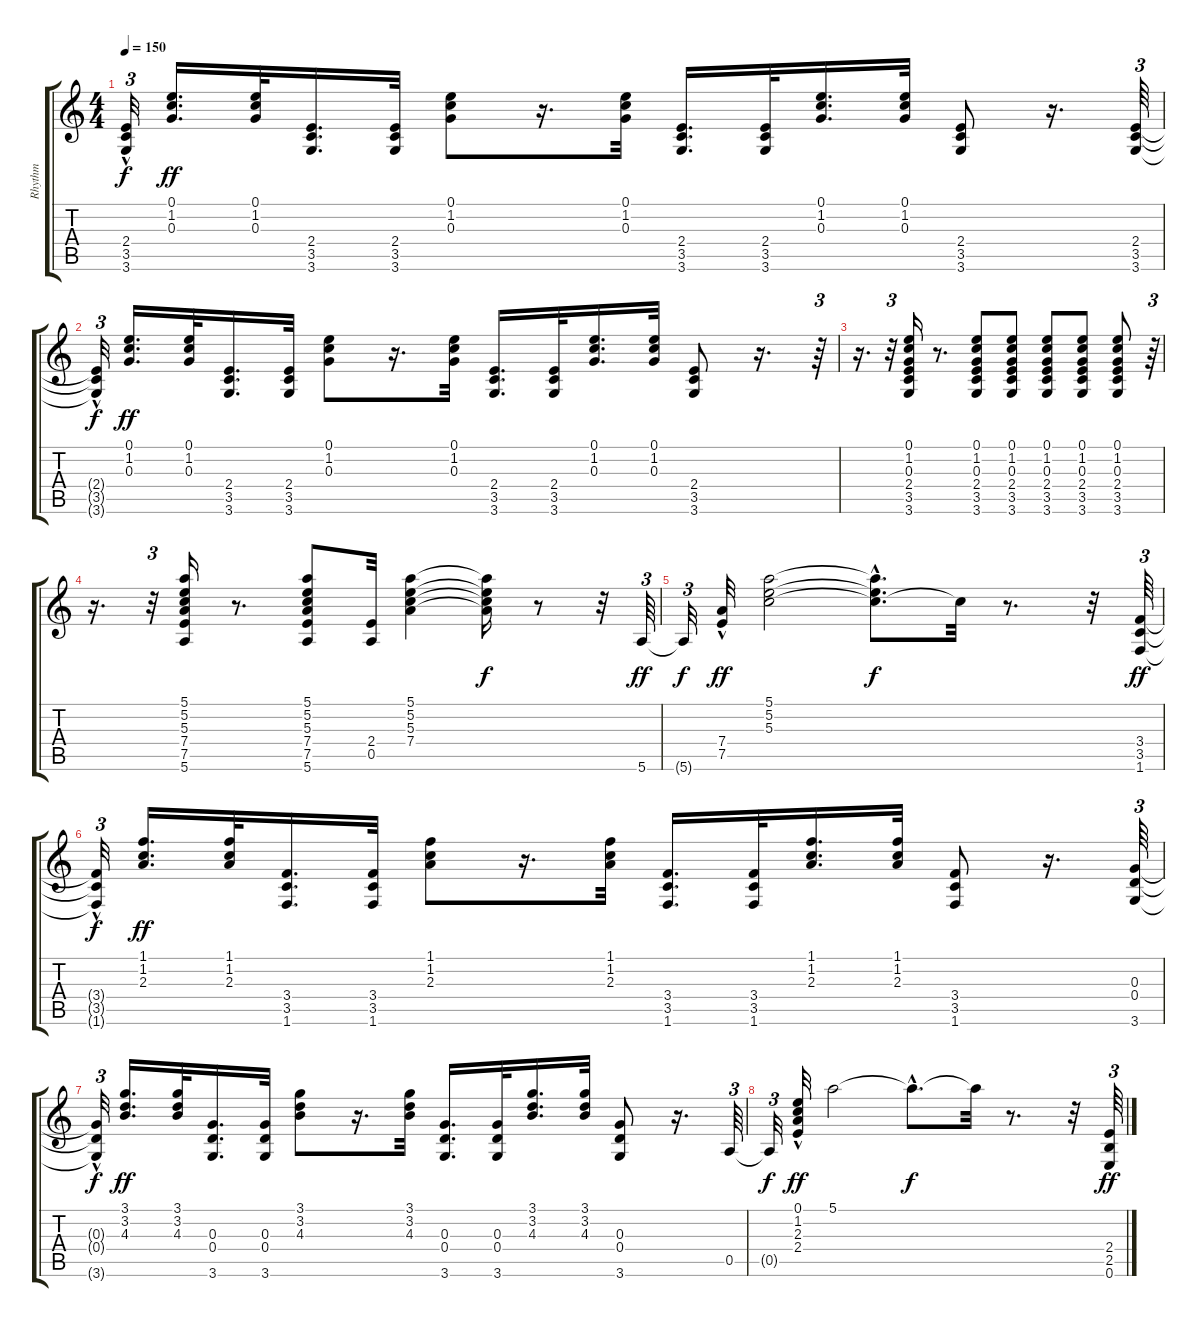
\track ("Rhythm" "Rhythm") {instrument electricguitarjazz}
\staff {score tabs}
\tuning (E4 B3 G3 D3 A2 E2) {hide}
\ts (4 4)
\tempo 150
\clef g2
\ks c
(2.4{hac t} 3.5{hac t} 3.6{hac t}).32{tu (3 2) dy f} (0.1 1.2 0.3).16{d dy ff} (0.1 1.2 0.3).32 (2.4 3.5 3.6).16{d} (2.4 3.5 3.6).32 (0.1 1.2 0.3).8 r.16{d} (0.1 1.2 0.3).32 (2.4 3.5 3.6).16{d} (2.4 3.5 3.6).32 (0.1 1.2 0.3).16{d} (0.1 1.2 0.3).32 (2.4 3.5 3.6).8 r.16{d} (2.4 3.5 3.6).64{tu (3 2)} |
(2.4{hac t} 3.5{hac t} 3.6{hac t}).32{tu (3 2) dy f} (0.1 1.2 0.3).16{d dy ff} (0.1 1.2 0.3).32 (2.4 3.5 3.6).16{d} (2.4 3.5 3.6).32 (0.1 1.2 0.3).8 r.16{d} (0.1 1.2 0.3).32 (2.4 3.5 3.6).16{d} (2.4 3.5 3.6).32 (0.1 1.2 0.3).16{d} (0.1 1.2 0.3).32 (2.4 3.5 3.6).8 r.16{d} r.64{tu (3 2)} |
r.16{d} r.32{tu (3 2)} (0.1 1.2 0.3 2.4 3.5 3.6).16 r.8{d} (0.1 1.2 0.3 2.4 3.5 3.6).8 (0.1 1.2 0.3 2.4 3.5 3.6).8 (0.1 1.2 0.3 2.4 3.5 3.6).8 (0.1 1.2 0.3 2.4 3.5 3.6).8 (0.1 1.2 0.3 2.4 3.5 3.6).8 r.64{tu (3 2)} |
r.16{d} r.32{tu (3 2)} (5.1 5.2 5.3 7.4 7.5 5.6).16 r.8{d} (5.1 5.2 5.3 7.4 7.5 5.6).8 (2.4 0.5).32 (5.1 5.2 5.3 7.4).4 (5.1{t} 5.2{t} 5.3{t} 7.4{t}).16{dy f} r.8 r.32 5.6.64{tu (3 2) dy ff} |
5.6{t}.32{tu (3 2) dy f} (7.4 7.5{hac}).32{dy ff} (5.1 5.2 5.3).2 (5.1{hac t} 5.2{hac t} 5.3{hac t}).8{d dy f} 5.3{t}.32 r.8{d} r.32 (3.4 3.5 1.6).64{tu (3 2) dy ff} |
(3.4{hac t} 3.5{hac t} 1.6{hac t}).32{tu (3 2) dy f} (1.1 1.2 2.3).16{d dy ff} (1.1 1.2 2.3).32 (3.4 3.5 1.6).16{d} (3.4 3.5 1.6).32 (1.1 1.2 2.3).8 r.16{d} (1.1 1.2 2.3).32 (3.4 3.5 1.6).16{d} (3.4 3.5 1.6).32 (1.1 1.2 2.3).16{d} (1.1 1.2 2.3).32 (3.4 3.5 1.6).8 r.16{d} (0.3 0.4 3.6).64{tu (3 2)} |
(0.3{hac t} 0.4{hac t} 3.6{hac t}).32{tu (3 2) dy f} (3.1 3.2 4.3).16{d dy ff} (3.1 3.2 4.3).32 (0.3 0.4 3.6).16{d} (0.3 0.4 3.6).32 (3.1 3.2 4.3).8 r.16{d} (3.1 3.2 4.3).32 (0.3 0.4 3.6).16{d} (0.3 0.4 3.6).32 (3.1 3.2 4.3).16{d} (3.1 3.2 4.3).32 (0.3 0.4 3.6).8 r.16{d} 0.5.64{tu (3 2)} |
0.5{t}.32{tu (3 2) dy f} (0.1 1.2 2.3{hac} 2.4{hac}).32{dy ff} 5.1.2 5.1{hac t}.8{d dy f} 5.1{t}.32 r.8{d} r.32 (2.4 2.5 0.6).64{tu (3 2) dy ff}
